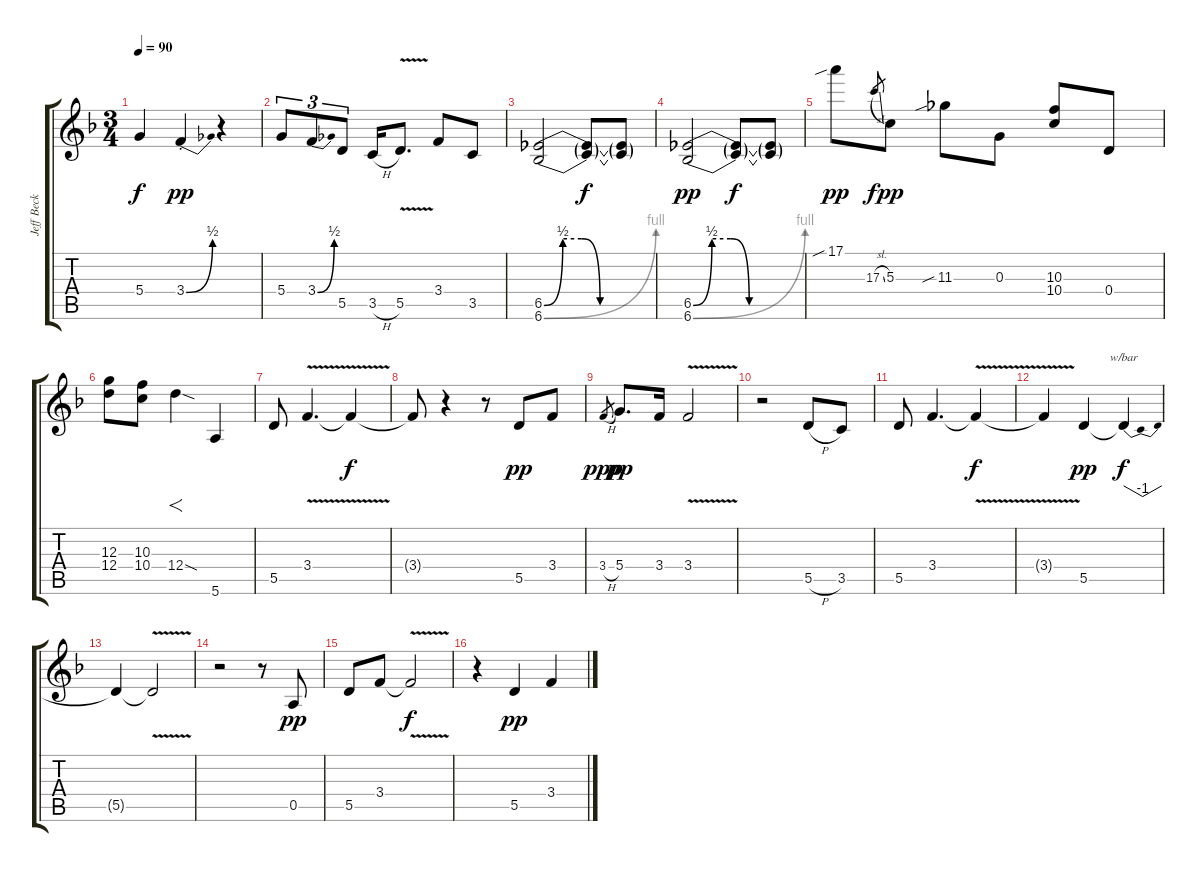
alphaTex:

\track ("Jeff Beck (Guitar)" "Jeff Beck ") {instrument acousticguitarsteel}
\staff {score tabs}
\tuning (E4 B3 G3 D3 A2 E2) {hide}
\ts (3 4)
\tempo 90
\clef g2
\ks f
5.4{t}.4{dy f} 3.4{be (bend 0 0 60 2) st}.4{dy pp} r.4 |
5.4.8{tu (3 2)} 3.4{be (bend 0 0 60 2)}.8{tu (3 2)} 5.5.8{tu (3 2)} 3.5{h}.16 5.5{v}.8{d} 3.4.8 3.5.8 |
(6.5{be (custom 0 0 10 2 20 2 30 0 60 0)} 6.6{be (bend 0 0 60 4)}).2 (6.5{t} 6.6{t}).8{dy f} (6.5{t} 6.6{t}).8 |
(6.5{be (custom 0 0 10 2 20 2 30 0 60 0)} 6.6{be (bend 0 0 60 4)}).2{dy pp} (6.5{t} 6.6{t}).8{dy f} (6.5{t} 6.6{t}).8 |
17.1{sib}.8{dy pp} 17.3{sl}.8{gr dy f} 5.3.8{dy pp} 11.3{sib}.8 0.3.8 (10.3 10.4).8 0.4.8 |
(12.3 12.4).8 (10.3 10.4).8 12.4{sod}.4{f} 5.6.4 |
5.5.8 3.4{v}.4{d} 3.4{t}.4{dy f} |
3.4{t}.8 r.4 r.8 5.5.8{dy pp} 3.4.8 |
3.4{h}.8{gr dy ppp} 5.4.8{d dy pp} 3.4.16 3.4{v}.2 |
r.2 5.5{h}.8 3.5.8 |
5.5.8 3.4.4{d} 3.4{v t}.4{dy f} |
3.4{t}.4 5.5.4{dy pp} 5.5{t}.4{tbe (dip default 0 0 17 -4 44 -4 60 0) dy f} |
5.5{t}.4 5.5{v t}.2 |
r.2 r.8 0.5.8{dy pp} |
5.5.8 3.4.8 3.4{v t}.2{dy f} |
r.4 5.5.4{dy pp} 3.4.4
